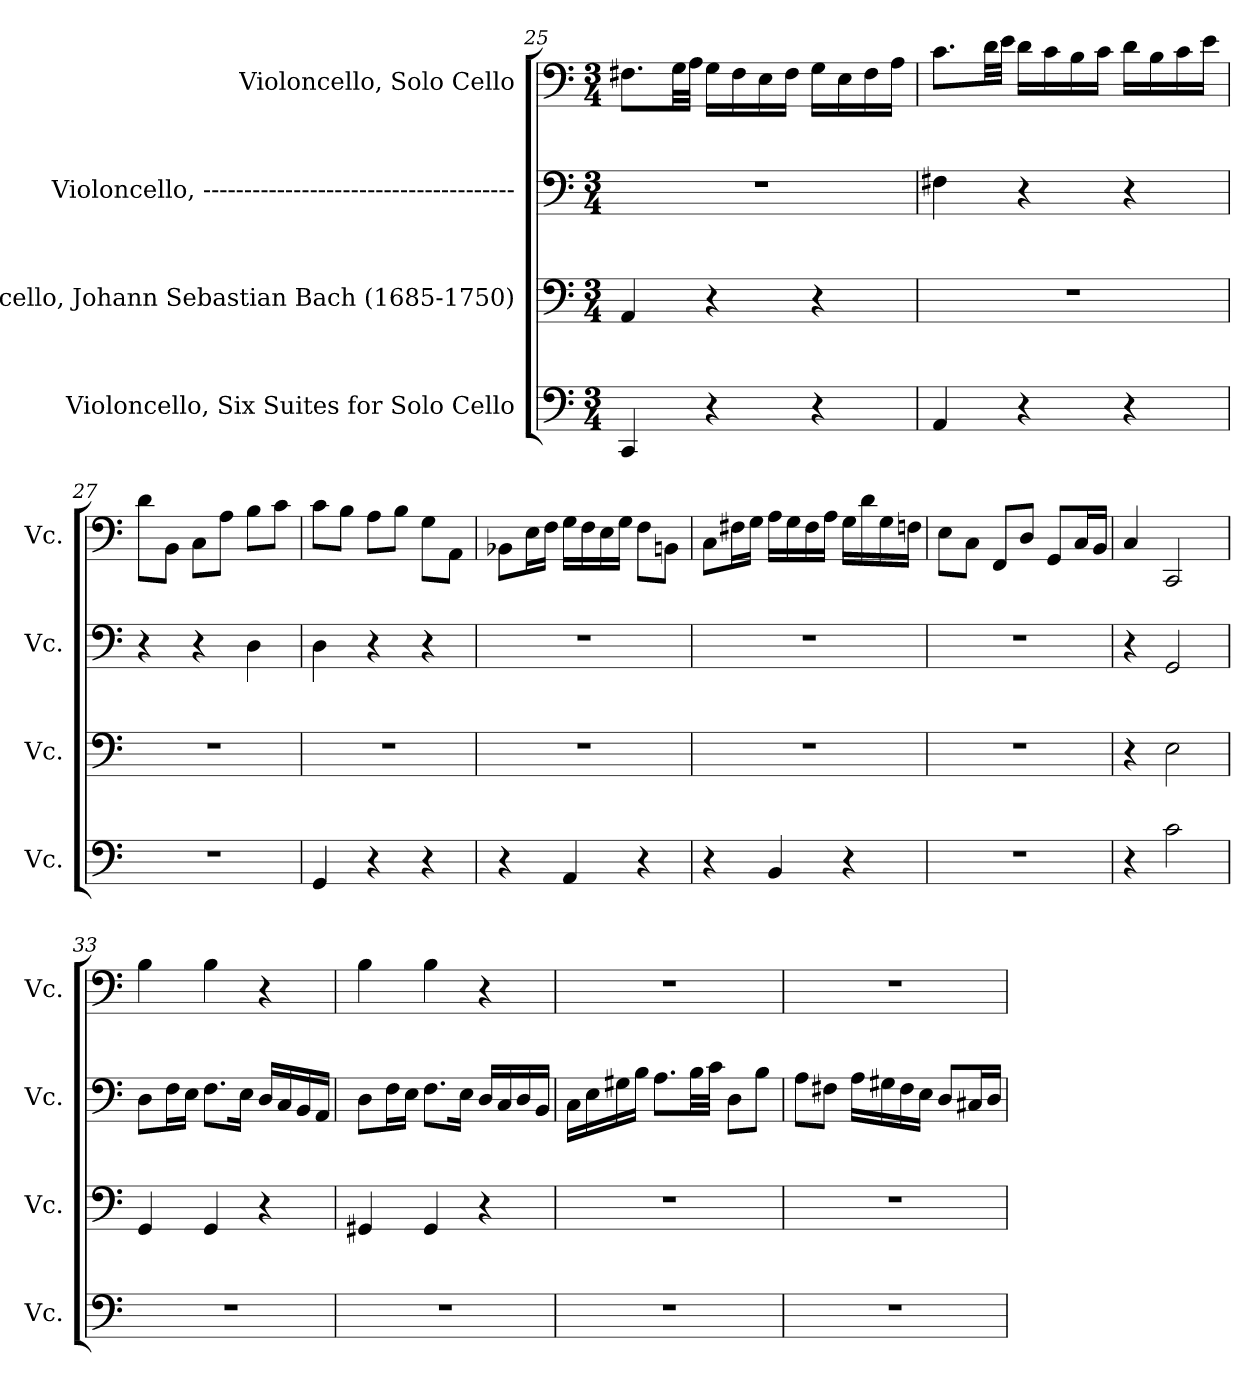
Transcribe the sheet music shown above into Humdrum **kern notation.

**kern	**kern	**kern	**kern
*part4	*part3	*part2	*part1
*staff4	*staff3	*staff2	*staff1
*I"Violoncello, Six Suites for Solo Cello	*I"Violoncello, Johann Sebastian Bach  (1685-1750)	*I"Violoncello, --------------------------------------	*I"Violoncello, Solo Cello
*I'Vc.	*I'Vc.	*I'Vc.	*I'Vc.
!!LO:LB:g=z
*clefF4	*clefF4	*clefF4	*clefF4
*k[]	*k[]	*k[]	*k[]
*M3/4	*M3/4	*M3/4	*M3/4
=25	=25	=25	=25
4CC/	4AA/	2.r	8.F#X\L
.	.	.	32G\LL
.	.	.	32A\JJJ
4r	4r	.	16G\LL
.	.	.	16F#\
.	.	.	16E\
.	.	.	16F#\JJ
4r	4r	.	16G\LL
.	.	.	16E\
.	.	.	16F#\
.	.	.	16A\JJ
=26	=26	=26	=26
4AA/	2.r	4F#X\	8.c\L
.	.	.	32d\LL
.	.	.	32e\JJJ
4r	.	4r	16d\LL
.	.	.	16c\
.	.	.	16B\
.	.	.	16c\JJ
4r	.	4r	16d\LL
.	.	.	16B\
.	.	.	16c\
.	.	.	16e\JJ
=27	=27	=27	=27
2.r	2.r	4r	8d\L
.	.	.	8BB\J
.	.	4r	8C\L
.	.	.	8A\J
.	.	4D\	8B\L
.	.	.	8c\J
=28	=28	=28	=28
4GG/	2.r	4D\	8c\L
.	.	.	8B\J
4r	.	4r	8A\L
.	.	.	8B\J
4r	.	4r	8G\L
.	.	.	8AA\J
!!LO:PB:g=z
=29	=29	=29	=29
4r	2.r	2.r	8BB-X\L
.	.	.	16E\L
.	.	.	16F\JJ
4AA/	.	.	16G\LL
.	.	.	16F\
.	.	.	16E\
.	.	.	16G\JJ
4r	.	.	8F\L
.	.	.	8BBn\J
=30	=30	=30	=30
4r	2.r	2.r	8C\L
.	.	.	16F#X\L
.	.	.	16G\JJ
4BB/	.	.	16A\LL
.	.	.	16G\
.	.	.	16F#\
.	.	.	16A\JJ
4r	.	.	16G\LL
.	.	.	16d\
.	.	.	16G\
.	.	.	16Fn\JJ
=31	=31	=31	=31
2.r	2.r	2.r	8E\L
.	.	.	8C\J
.	.	.	8FF/L
.	.	.	8D/J
.	.	.	8GG/L
.	.	.	16C/L
.	.	.	16BB/JJ
=32	=32	=32	=32
4r	4r	4r	4C/
2c\	2E\	2GG/	2CC/
=33	=33	=33	=33
2.r	4GG/	8D\L	4B\
.	.	16F\L	.
.	.	16E\JJ	.
.	4GG/	8.F\L	4B\
.	.	16E\Jk	.
.	4r	16D/LL	4r
.	.	16C/	.
.	.	16BB/	.
.	.	16AA/JJ	.
!!LO:LB:g=z
=34	=34	=34	=34
2.r	4GG#X/	8D\L	4B\
.	.	16F\L	.
.	.	16E\JJ	.
.	4GG#/	8.F\L	4B\
.	.	16E\Jk	.
.	4r	16D/LL	4r
.	.	16C/	.
.	.	16D/	.
.	.	16BB/JJ	.
=35	=35	=35	=35
2.r	2.r	16C\LL	2.r
.	.	16E\	.
.	.	16G#X\	.
.	.	16B\JJ	.
.	.	8.A\L	.
.	.	32B\LL	.
.	.	32c\JJJ	.
.	.	8D\L	.
.	.	8B\J	.
=36	=36	=36	=36
2.r	2.r	8A\L	2.r
.	.	8F#X\J	.
.	.	16A\LL	.
.	.	16G#X\	.
.	.	16F#\	.
.	.	16E\JJ	.
.	.	8D/L	.
.	.	16C#X/L	.
.	.	16D/JJ	.
=	=	=	=
*-	*-	*-	*-
